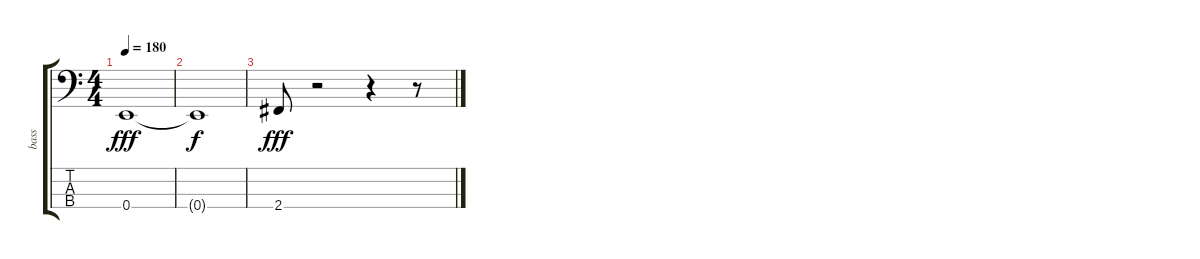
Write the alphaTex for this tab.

\track ("bass" "bass") {instrument electricbasspick}
\staff {score tabs}
\tuning (G2 D2 A1 E1) {hide}
\ts (4 4)
\tempo 180
\clef f4
\ks c
0.4.1{dy fff} |
0.4{t}.1{dy f} |
2.4.8{dy fff} r.2 r.4 r.8
